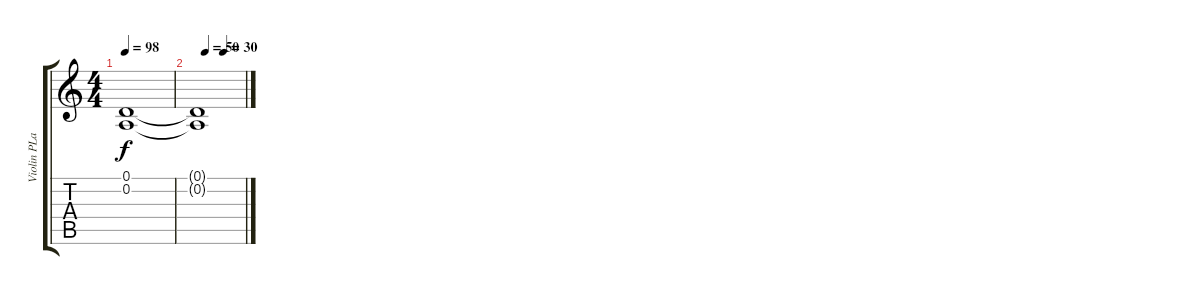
\track ("Violin PLayer" "Violin PLa") {instrument violin}
\staff {score tabs}
\tuning (D4 A3 F3 C3 G2 D2) {hide}
\ts (4 4)
\tempo 98
\clef g2
\ks c
(0.1 0.2).1{dy f instrument overdrivenguitar} |
\tempo (50 0.1875)
\tempo (30 0.5625)
(0.1{t} 0.2{t}).1
